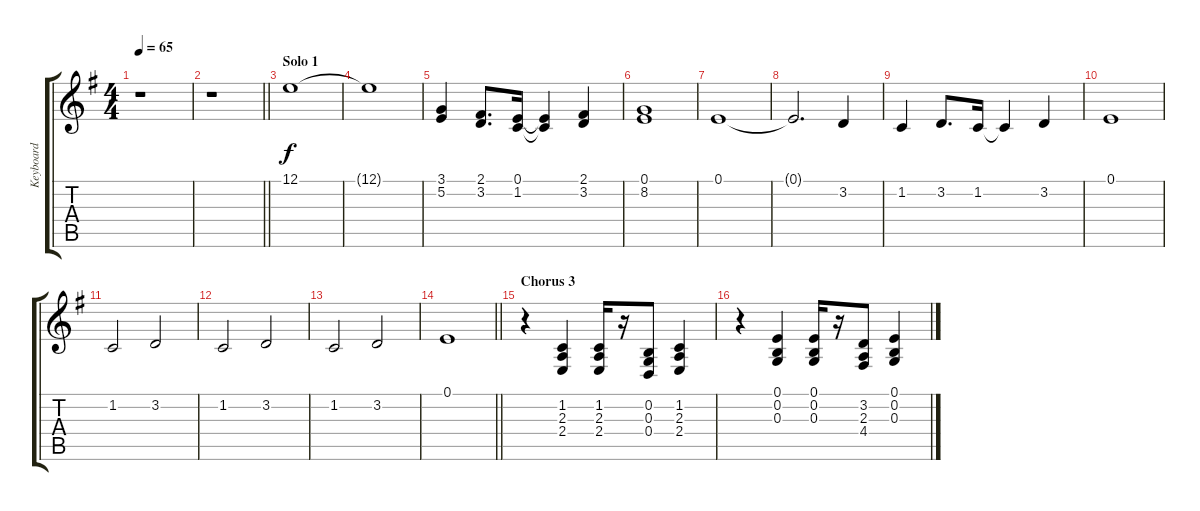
\track ("Keyboard" "Keyboard") {instrument synthstrings1}
\staff {score tabs}
\tuning (E4 B3 G3 D3 A2 E2) {hide}
\ts (4 4)
\tempo 65
\clef g2
\ks g
r.1{dy f} |
\barLineRight lightlight
r.1 |
\section ("" "Solo 1")
12.1.1 |
12.1{t}.1 |
(3.1 5.2).4 (2.1 3.2).8{d} (0.1 1.2).16 (0.1{t} 1.2{t}).4 (2.1 3.2).4 |
(0.1 8.2).1 |
0.1.1 |
0.1{t}.2{d} 3.2.4 |
1.2.4 3.2.8{d} 1.2.16 1.2{t}.4 3.2.4 |
0.1.1 |
1.2.2 3.2.2 |
1.2.2 3.2.2 |
1.2.2 3.2.2 |
\barLineRight lightlight
0.1.1 |
\section ("" "Chorus 3")
r.4 (1.2 2.3 2.4).4 (1.2 2.3 2.4).16 r.16 (0.2 0.3 0.4).8 (1.2 2.3 2.4).4 |
r.4 (0.1 0.2 0.3).4 (0.1 0.2 0.3).16 r.16 (3.2 2.3 4.4).8 (0.1 0.2 0.3).4
